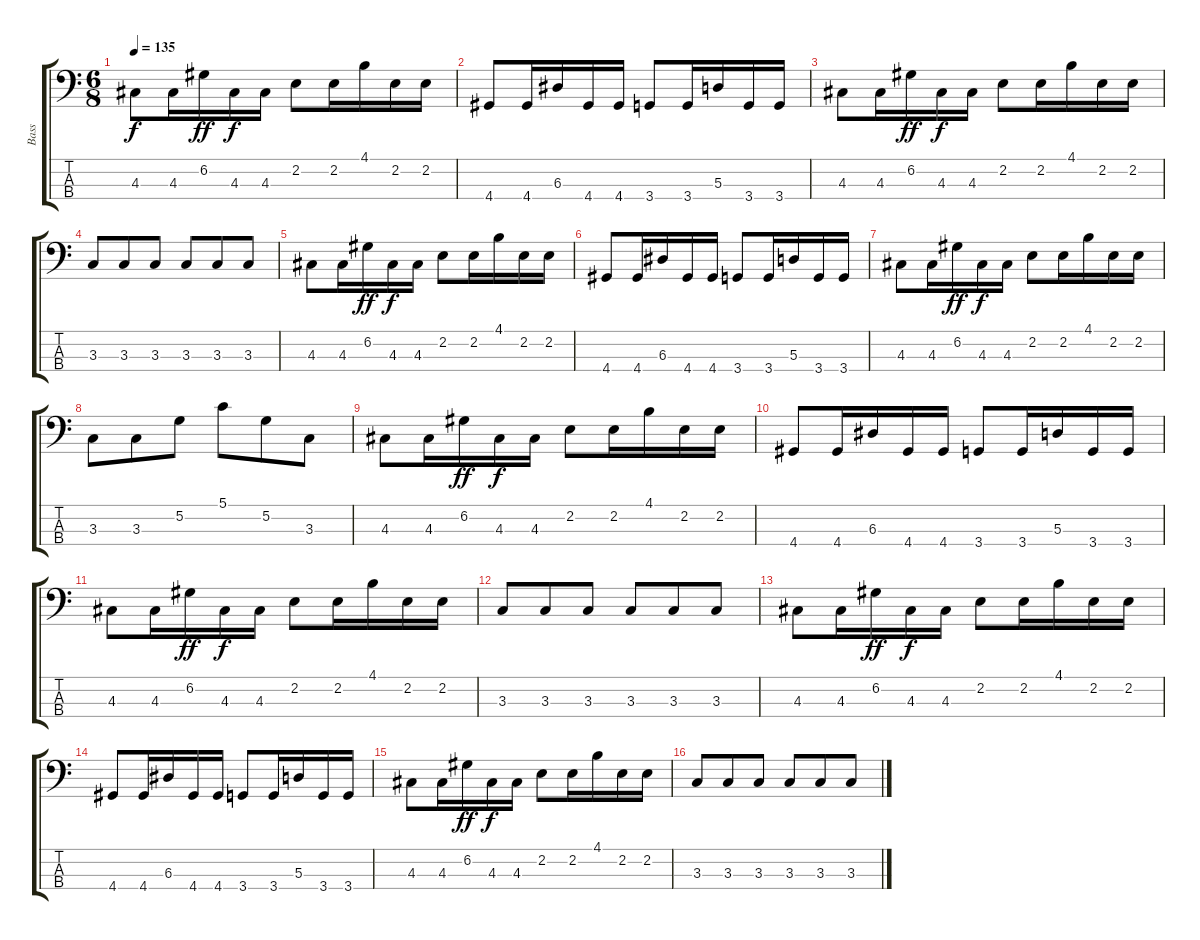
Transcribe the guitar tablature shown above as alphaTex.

\track ("Bass" "Bass") {instrument electricbassfinger}
\staff {score tabs}
\tuning (G2 D2 A1 E1) {hide}
\ts (6 8)
\tempo 135
\clef f4
\ks c
4.3.8{dy f} 4.3.16 6.2.16{dy ff} 4.3.16{dy f} 4.3.16 2.2.8 2.2.16 4.1.16 2.2.16 2.2.16 |
4.4.8 4.4.16 6.3.16 4.4.16 4.4.16 3.4.8 3.4.16 5.3.16 3.4.16 3.4.16 |
4.3.8 4.3.16 6.2.16{dy ff} 4.3.16{dy f} 4.3.16 2.2.8 2.2.16 4.1.16 2.2.16 2.2.16 |
3.3.8 3.3.8 3.3.8 3.3.8 3.3.8 3.3.8 |
4.3.8 4.3.16 6.2.16{dy ff} 4.3.16{dy f} 4.3.16 2.2.8 2.2.16 4.1.16 2.2.16 2.2.16 |
4.4.8 4.4.16 6.3.16 4.4.16 4.4.16 3.4.8 3.4.16 5.3.16 3.4.16 3.4.16 |
4.3.8 4.3.16 6.2.16{dy ff} 4.3.16{dy f} 4.3.16 2.2.8 2.2.16 4.1.16 2.2.16 2.2.16 |
3.3.8 3.3.8 5.2.8 5.1.8 5.2.8 3.3.8 |
4.3.8 4.3.16 6.2.16{dy ff} 4.3.16{dy f} 4.3.16 2.2.8 2.2.16 4.1.16 2.2.16 2.2.16 |
4.4.8 4.4.16 6.3.16 4.4.16 4.4.16 3.4.8 3.4.16 5.3.16 3.4.16 3.4.16 |
4.3.8 4.3.16 6.2.16{dy ff} 4.3.16{dy f} 4.3.16 2.2.8 2.2.16 4.1.16 2.2.16 2.2.16 |
3.3.8 3.3.8 3.3.8 3.3.8 3.3.8 3.3.8 |
4.3.8 4.3.16 6.2.16{dy ff} 4.3.16{dy f} 4.3.16 2.2.8 2.2.16 4.1.16 2.2.16 2.2.16 |
4.4.8 4.4.16 6.3.16 4.4.16 4.4.16 3.4.8 3.4.16 5.3.16 3.4.16 3.4.16 |
4.3.8 4.3.16 6.2.16{dy ff} 4.3.16{dy f} 4.3.16 2.2.8 2.2.16 4.1.16 2.2.16 2.2.16 |
3.3.8 3.3.8 3.3.8 3.3.8 3.3.8 3.3.8
